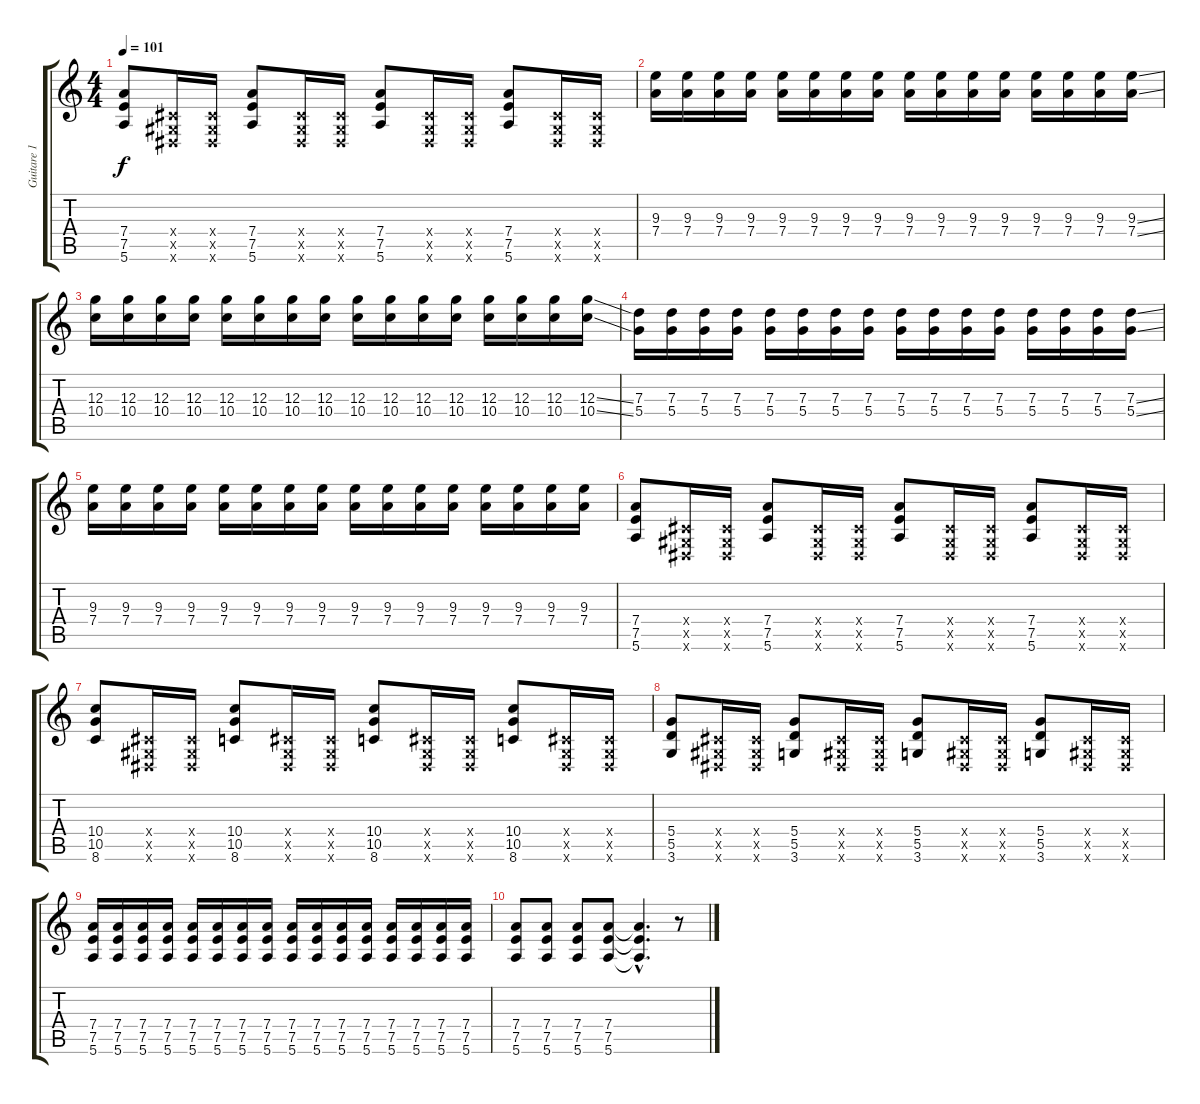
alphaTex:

\track ("Guitare 1" "Guitare 1") {instrument electricguitarclean}
\staff {score tabs}
\tuning (E4 B3 G3 D3 A2 E2) {hide}
\ts (4 4)
\tempo 101
\clef g2
\ks c
(7.4 7.5 5.6).8{dy f} (-1.4{x} -1.5{x} -1.6{x}).16 (-1.4{x} -1.5{x} -1.6{x}).16 (7.4 7.5 5.6).8 (-1.4{x} -1.5{x} -1.6{x}).16 (-1.4{x} -1.5{x} -1.6{x}).16 (7.4 7.5 5.6).8 (-1.4{x} -1.5{x} -1.6{x}).16 (-1.4{x} -1.5{x} -1.6{x}).16 (7.4 7.5 5.6).8 (-1.4{x} -1.5{x} -1.6{x}).16 (-1.4{x} -1.5{x} -1.6{x}).16 |
(9.3 7.4).16 (9.3 7.4).16 (9.3 7.4).16 (9.3 7.4).16 (9.3 7.4).16 (9.3 7.4).16 (9.3 7.4).16 (9.3 7.4).16 (9.3 7.4).16 (9.3 7.4).16 (9.3 7.4).16 (9.3 7.4).16 (9.3 7.4).16 (9.3 7.4).16 (9.3 7.4).16 (9.3{ss} 7.4{ss}).16 |
(12.3 10.4).16 (12.3 10.4).16 (12.3 10.4).16 (12.3 10.4).16 (12.3 10.4).16 (12.3 10.4).16 (12.3 10.4).16 (12.3 10.4).16 (12.3 10.4).16 (12.3 10.4).16 (12.3 10.4).16 (12.3 10.4).16 (12.3 10.4).16 (12.3 10.4).16 (12.3 10.4).16 (12.3{ss} 10.4{ss}).16 |
(7.3 5.4).16 (7.3 5.4).16 (7.3 5.4).16 (7.3 5.4).16 (7.3 5.4).16 (7.3 5.4).16 (7.3 5.4).16 (7.3 5.4).16 (7.3 5.4).16 (7.3 5.4).16 (7.3 5.4).16 (7.3 5.4).16 (7.3 5.4).16 (7.3 5.4).16 (7.3 5.4).16 (7.3{ss} 5.4{ss}).16 |
(9.3 7.4).16 (9.3 7.4).16 (9.3 7.4).16 (9.3 7.4).16 (9.3 7.4).16 (9.3 7.4).16 (9.3 7.4).16 (9.3 7.4).16 (9.3 7.4).16 (9.3 7.4).16 (9.3 7.4).16 (9.3 7.4).16 (9.3 7.4).16 (9.3 7.4).16 (9.3 7.4).16 (9.3 7.4).16 |
(7.4 7.5 5.6).8 (-1.4{x} -1.5{x} -1.6{x}).16 (-1.4{x} -1.5{x} -1.6{x}).16 (7.4 7.5 5.6).8 (-1.4{x} -1.5{x} -1.6{x}).16 (-1.4{x} -1.5{x} -1.6{x}).16 (7.4 7.5 5.6).8 (-1.4{x} -1.5{x} -1.6{x}).16 (-1.4{x} -1.5{x} -1.6{x}).16 (7.4 7.5 5.6).8 (-1.4{x} -1.5{x} -1.6{x}).16 (-1.4{x} -1.5{x} -1.6{x}).16 |
(10.4 10.5 8.6).8 (-1.4{x} -1.5{x} -1.6{x}).16 (-1.4{x} -1.5{x} -1.6{x}).16 (10.4 10.5 8.6).8 (-1.4{x} -1.5{x} -1.6{x}).16 (-1.4{x} -1.5{x} -1.6{x}).16 (10.4 10.5 8.6).8 (-1.4{x} -1.5{x} -1.6{x}).16 (-1.4{x} -1.5{x} -1.6{x}).16 (10.4 10.5 8.6).8 (-1.4{x} -1.5{x} -1.6{x}).16 (-1.4{x} -1.5{x} -1.6{x}).16 |
(5.4 5.5 3.6).8 (-1.4{x} -1.5{x} -1.6{x}).16 (-1.4{x} -1.5{x} -1.6{x}).16 (5.4 5.5 3.6).8 (-1.4{x} -1.5{x} -1.6{x}).16 (-1.4{x} -1.5{x} -1.6{x}).16 (5.4 5.5 3.6).8 (-1.4{x} -1.5{x} -1.6{x}).16 (-1.4{x} -1.5{x} -1.6{x}).16 (5.4 5.5 3.6).8 (-1.4{x} -1.5{x} -1.6{x}).16 (-1.4{x} -1.5{x} -1.6{x}).16 |
(7.4 7.5 5.6).16 (7.4 7.5 5.6).16 (7.4 7.5 5.6).16 (7.4 7.5 5.6).16 (7.4 7.5 5.6).16 (7.4 7.5 5.6).16 (7.4 7.5 5.6).16 (7.4 7.5 5.6).16 (7.4 7.5 5.6).16 (7.4 7.5 5.6).16 (7.4 7.5 5.6).16 (7.4 7.5 5.6).16 (7.4 7.5 5.6).16 (7.4 7.5 5.6).16 (7.4 7.5 5.6).16 (7.4 7.5 5.6).16 |
(7.4 7.5 5.6).8 (7.4 7.5 5.6).8 (7.4 7.5 5.6).8 (7.4 7.5 5.6).8 (7.4{hac t} 7.5{hac t} 5.6{hac t}).4{d} r.8
